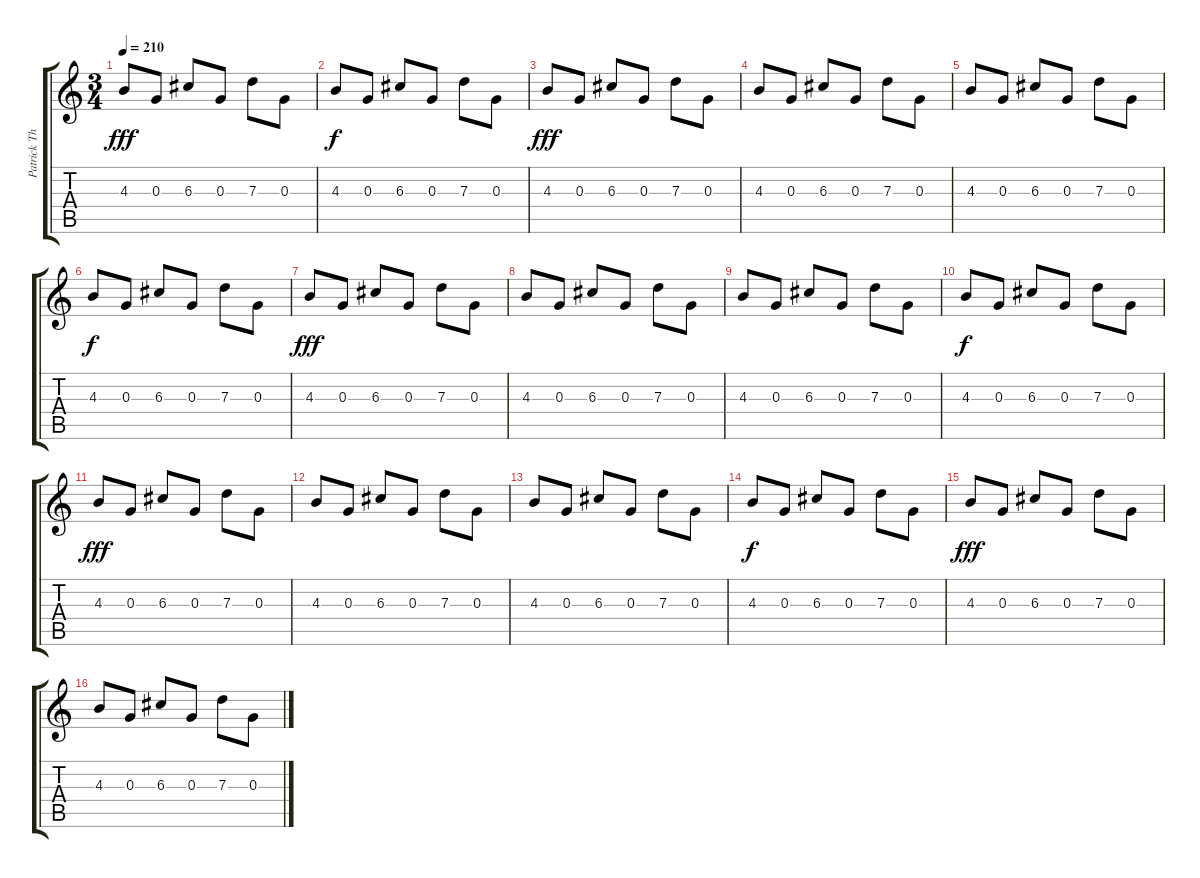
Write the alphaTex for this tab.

\track ("Patrick Thompson - Lead Guitar" "Patrick Th") {instrument distortionguitar}
\staff {score tabs}
\tuning (E4 B3 G3 D3 A2 D2) {hide}
\ts (3 4)
\tempo 210
\clef g2
\ks c
4.3.8{dy fff} 0.3.8 6.3.8 0.3.8 7.3.8 0.3.8 |
4.3.8{dy f} 0.3.8 6.3.8 0.3.8 7.3.8 0.3.8 |
4.3.8{dy fff} 0.3.8 6.3.8 0.3.8 7.3.8 0.3.8 |
4.3.8 0.3.8 6.3.8 0.3.8 7.3.8 0.3.8 |
4.3.8 0.3.8 6.3.8 0.3.8 7.3.8 0.3.8 |
4.3.8{dy f} 0.3.8 6.3.8 0.3.8 7.3.8 0.3.8 |
4.3.8{dy fff} 0.3.8 6.3.8 0.3.8 7.3.8 0.3.8 |
4.3.8 0.3.8 6.3.8 0.3.8 7.3.8 0.3.8 |
4.3.8 0.3.8 6.3.8 0.3.8 7.3.8 0.3.8 |
4.3.8{dy f} 0.3.8 6.3.8 0.3.8 7.3.8 0.3.8 |
4.3.8{dy fff} 0.3.8 6.3.8 0.3.8 7.3.8 0.3.8 |
4.3.8 0.3.8 6.3.8 0.3.8 7.3.8 0.3.8 |
4.3.8 0.3.8 6.3.8 0.3.8 7.3.8 0.3.8 |
4.3.8{dy f} 0.3.8 6.3.8 0.3.8 7.3.8 0.3.8 |
4.3.8{dy fff} 0.3.8 6.3.8 0.3.8 7.3.8 0.3.8 |
4.3.8 0.3.8 6.3.8 0.3.8 7.3.8 0.3.8
